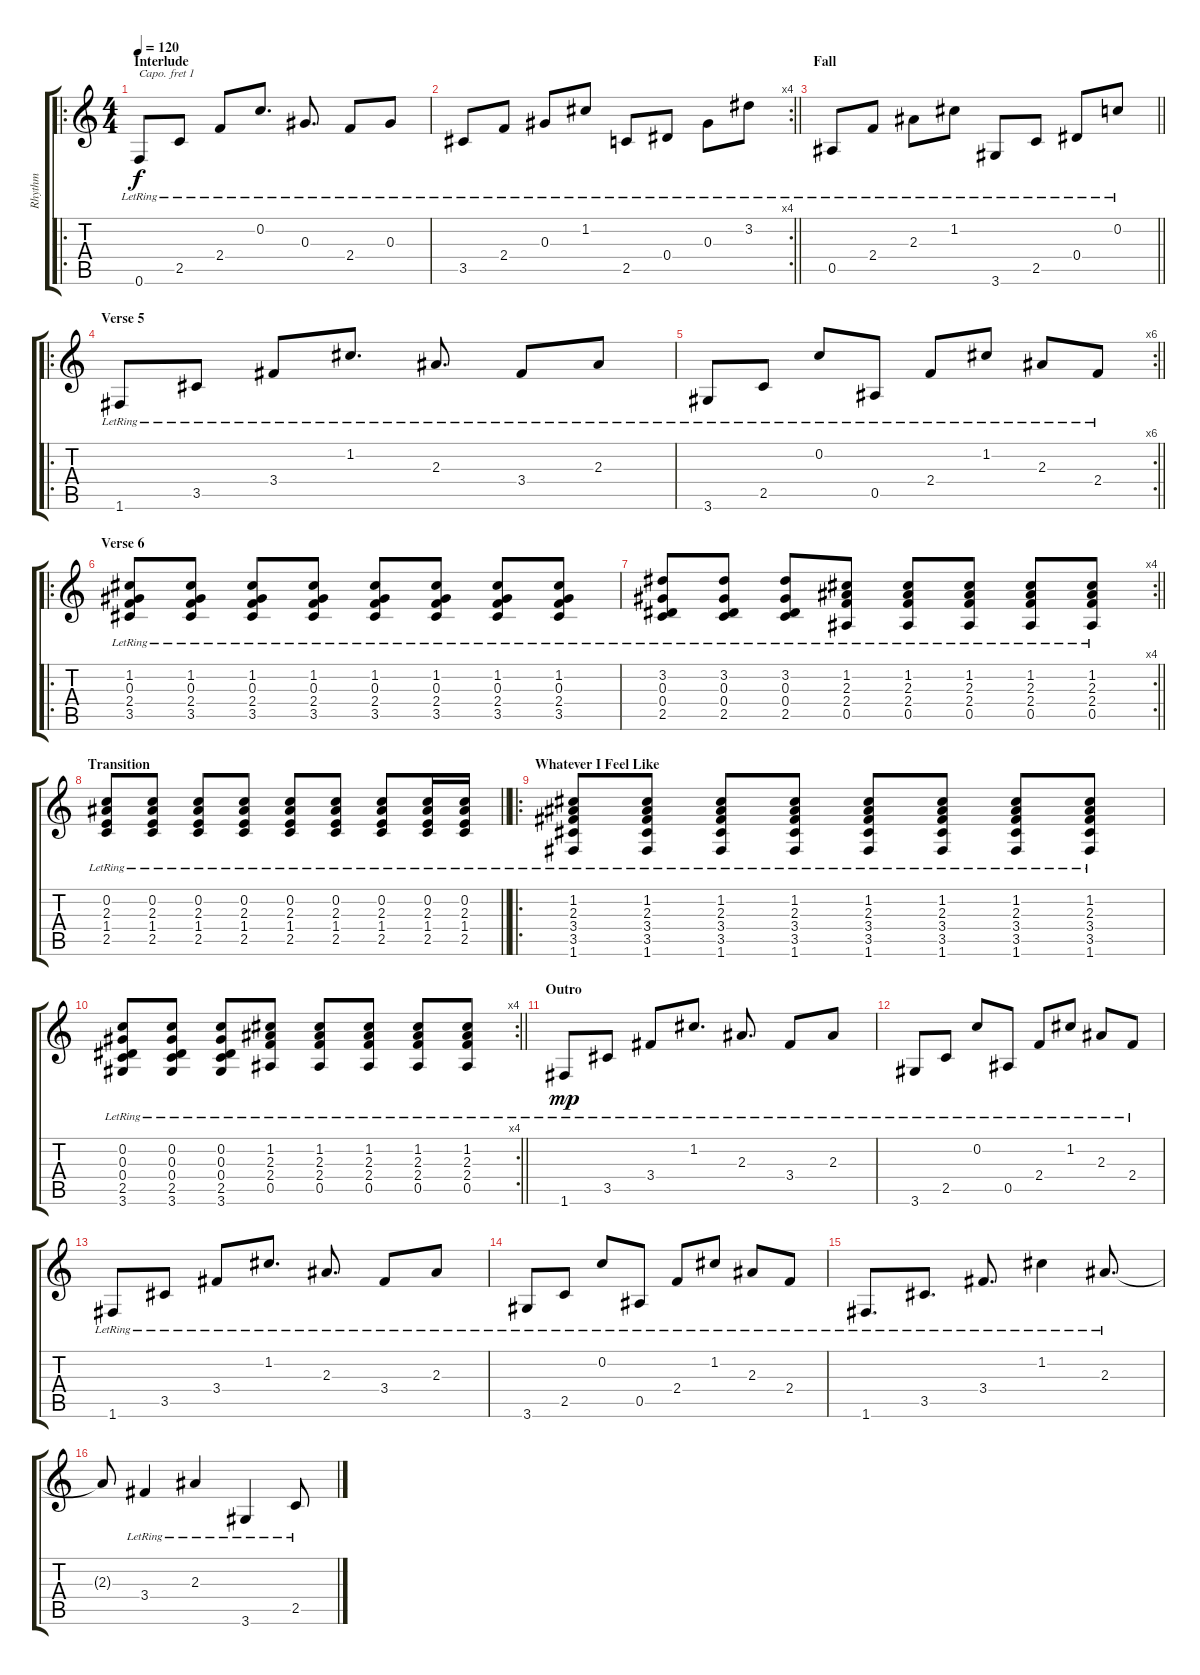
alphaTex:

\track ("Rhythm" "Rhythm") {instrument acousticguitarsteel}
\staff {score tabs}
\capo 1
\tuning (E4 B3 G3 D3 A2 E2) {hide}
\ro
\ts (4 4)
\section ("" "Interlude")
\tempo 120
\clef g2
\ks c
0.6{lr}.8{dy f} 2.5{lr}.8 2.4{lr}.8 0.2{lr}.8{d} 0.3{lr}.8{d} 2.4{lr}.8 0.3{lr}.8 |
\rc 4
\barLineRight lightlight
3.5{lr}.8 2.4{lr}.8 0.3{lr}.8 1.2{lr}.8 2.5{lr}.8 0.4{lr}.8 0.3{lr}.8 3.2{lr}.8 |
\section ("" "Fall")
\barLineRight lightlight
0.5{lr}.8 2.4{lr}.8 2.3{lr}.8 1.2{lr}.8 3.6{lr}.8 2.5{lr}.8 0.4{lr}.8 0.2{lr}.8 |
\ro
\section ("" "Verse 5")
1.6{lr}.8 3.5{lr}.8 3.4{lr}.8 1.2{lr}.8{d} 2.3{lr}.8{d} 3.4{lr}.8 2.3{lr}.8 |
\rc 6
\barLineRight lightlight
3.6{lr}.8 2.5{lr}.8 0.2{lr}.8 0.5{lr}.8 2.4{lr}.8 1.2{lr}.8 2.3{lr}.8 2.4{lr}.8 |
\ro
\section ("" "Verse 6")
(1.2{lr} 0.3{lr} 2.4{lr} 3.5{lr}).8 (1.2{lr} 0.3{lr} 2.4{lr} 3.5{lr}).8 (1.2{lr} 0.3{lr} 2.4{lr} 3.5{lr}).8 (1.2{lr} 0.3{lr} 2.4{lr} 3.5{lr}).8 (1.2{lr} 0.3{lr} 2.4{lr} 3.5{lr}).8 (1.2{lr} 0.3{lr} 2.4{lr} 3.5{lr}).8 (1.2{lr} 0.3{lr} 2.4{lr} 3.5{lr}).8 (1.2{lr} 0.3{lr} 2.4{lr} 3.5{lr}).8 |
\rc 4
\barLineRight lightlight
(3.2{lr} 0.3{lr} 0.4{lr} 2.5{lr}).8 (3.2{lr} 0.3{lr} 0.4{lr} 2.5{lr}).8 (3.2{lr} 0.3{lr} 0.4{lr} 2.5{lr}).8 (1.2{lr} 2.3{lr} 2.4{lr} 0.5{lr}).8 (1.2{lr} 2.3{lr} 2.4{lr} 0.5{lr}).8 (1.2{lr} 2.3{lr} 2.4{lr} 0.5{lr}).8 (1.2{lr} 2.3{lr} 2.4{lr} 0.5{lr}).8 (1.2{lr} 2.3{lr} 2.4{lr} 0.5{lr}).8 |
\section ("" "Transition")
\barLineRight lightlight
(0.2{lr} 2.3{lr} 1.4{lr} 2.5{lr}).8 (0.2{lr} 2.3{lr} 1.4{lr} 2.5{lr}).8 (0.2{lr} 2.3{lr} 1.4{lr} 2.5{lr}).8 (0.2{lr} 2.3{lr} 1.4{lr} 2.5{lr}).8 (0.2{lr} 2.3{lr} 1.4{lr} 2.5{lr}).8 (0.2{lr} 2.3{lr} 1.4{lr} 2.5{lr}).8 (0.2{lr} 2.3{lr} 1.4{lr} 2.5{lr}).8 (0.2{lr} 2.3{lr} 1.4{lr} 2.5{lr}).16 (0.2{lr} 2.3{lr} 1.4{lr} 2.5{lr}).16 |
\ro
\section ("" "Whatever I Feel Like")
(1.2{lr} 2.3{lr} 3.4{lr} 3.5{lr} 1.6{lr}).8 (1.2{lr} 2.3{lr} 3.4{lr} 3.5{lr} 1.6{lr}).8 (1.2{lr} 2.3{lr} 3.4{lr} 3.5{lr} 1.6{lr}).8 (1.2{lr} 2.3{lr} 3.4{lr} 3.5{lr} 1.6{lr}).8 (1.2{lr} 2.3{lr} 3.4{lr} 3.5{lr} 1.6{lr}).8 (1.2{lr} 2.3{lr} 3.4{lr} 3.5{lr} 1.6{lr}).8 (1.2{lr} 2.3{lr} 3.4{lr} 3.5{lr} 1.6{lr}).8 (1.2{lr} 2.3{lr} 3.4{lr} 3.5{lr} 1.6{lr}).8 |
\rc 4
\barLineRight lightlight
(0.2{lr} 0.3{lr} 0.4{lr} 2.5{lr} 3.6{lr}).8 (0.2{lr} 0.3{lr} 0.4{lr} 2.5{lr} 3.6{lr}).8 (0.2{lr} 0.3{lr} 0.4{lr} 2.5{lr} 3.6{lr}).8 (1.2{lr} 2.3{lr} 2.4{lr} 0.5{lr}).8 (1.2{lr} 2.3{lr} 2.4{lr} 0.5{lr}).8 (1.2{lr} 2.3{lr} 2.4{lr} 0.5{lr}).8 (1.2{lr} 2.3{lr} 2.4{lr} 0.5{lr}).8 (1.2{lr} 2.3{lr} 2.4{lr} 0.5{lr}).8 |
\section ("" "Outro")
1.6{lr}.8{dy mp} 3.5{lr}.8 3.4{lr}.8 1.2{lr}.8{d} 2.3{lr}.8{d} 3.4{lr}.8 2.3{lr}.8 |
3.6{lr}.8 2.5{lr}.8 0.2{lr}.8 0.5{lr}.8 2.4{lr}.8 1.2{lr}.8 2.3{lr}.8 2.4{lr}.8 |
1.6{lr}.8 3.5{lr}.8 3.4{lr}.8 1.2{lr}.8{d} 2.3{lr}.8{d} 3.4{lr}.8 2.3{lr}.8 |
3.6{lr}.8 2.5{lr}.8 0.2{lr}.8 0.5{lr}.8 2.4{lr}.8 1.2{lr}.8 2.3{lr}.8 2.4{lr}.8 |
1.6{lr}.8{d} 3.5{lr}.8{d} 3.4{lr}.8{d} 1.2{lr}.4 2.3{lr}.8{d} |
2.3{t}.8 3.4{lr}.4 2.3{lr}.4 3.6{lr}.4 2.5{lr}.8
